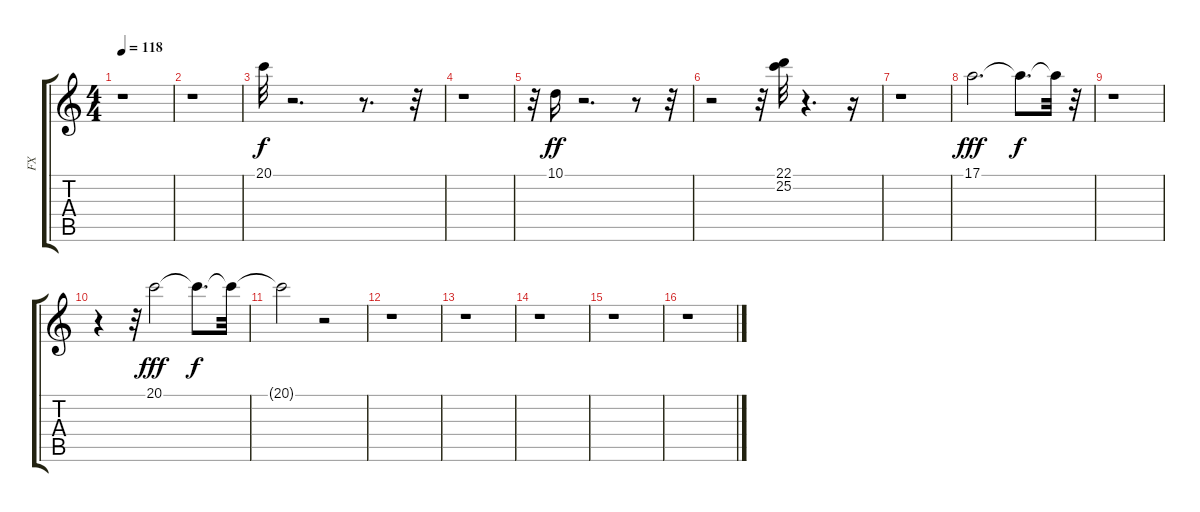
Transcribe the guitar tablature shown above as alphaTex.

\track ("FX" "FX") {instrument fx5brightness}
\staff {score tabs}
\tuning (E4 B3 G3 D3 A2 E2) {hide}
\ts (4 4)
\tempo 118
\clef g2
\ks c
r.1{dy f} |
r.1 |
20.1.32 r.2{d} r.8{d} r.32 |
r.1 |
r.32 10.1.16{dy ff} r.2{d} r.8 r.32 |
r.2 r.32 (22.1 25.2).32 r.4{d} r.16 |
r.1 |
17.1.2{d dy fff} 17.1{t}.8{d dy f} 17.1{t}.32 r.32 |
r.1 |
r.4 r.32 20.1.2{dy fff} 20.1{t}.8{d dy f} 20.1{t}.32 |
20.1{t}.2 r.2 |
r.1 |
r.1 |
r.1 |
r.1 |
r.1
